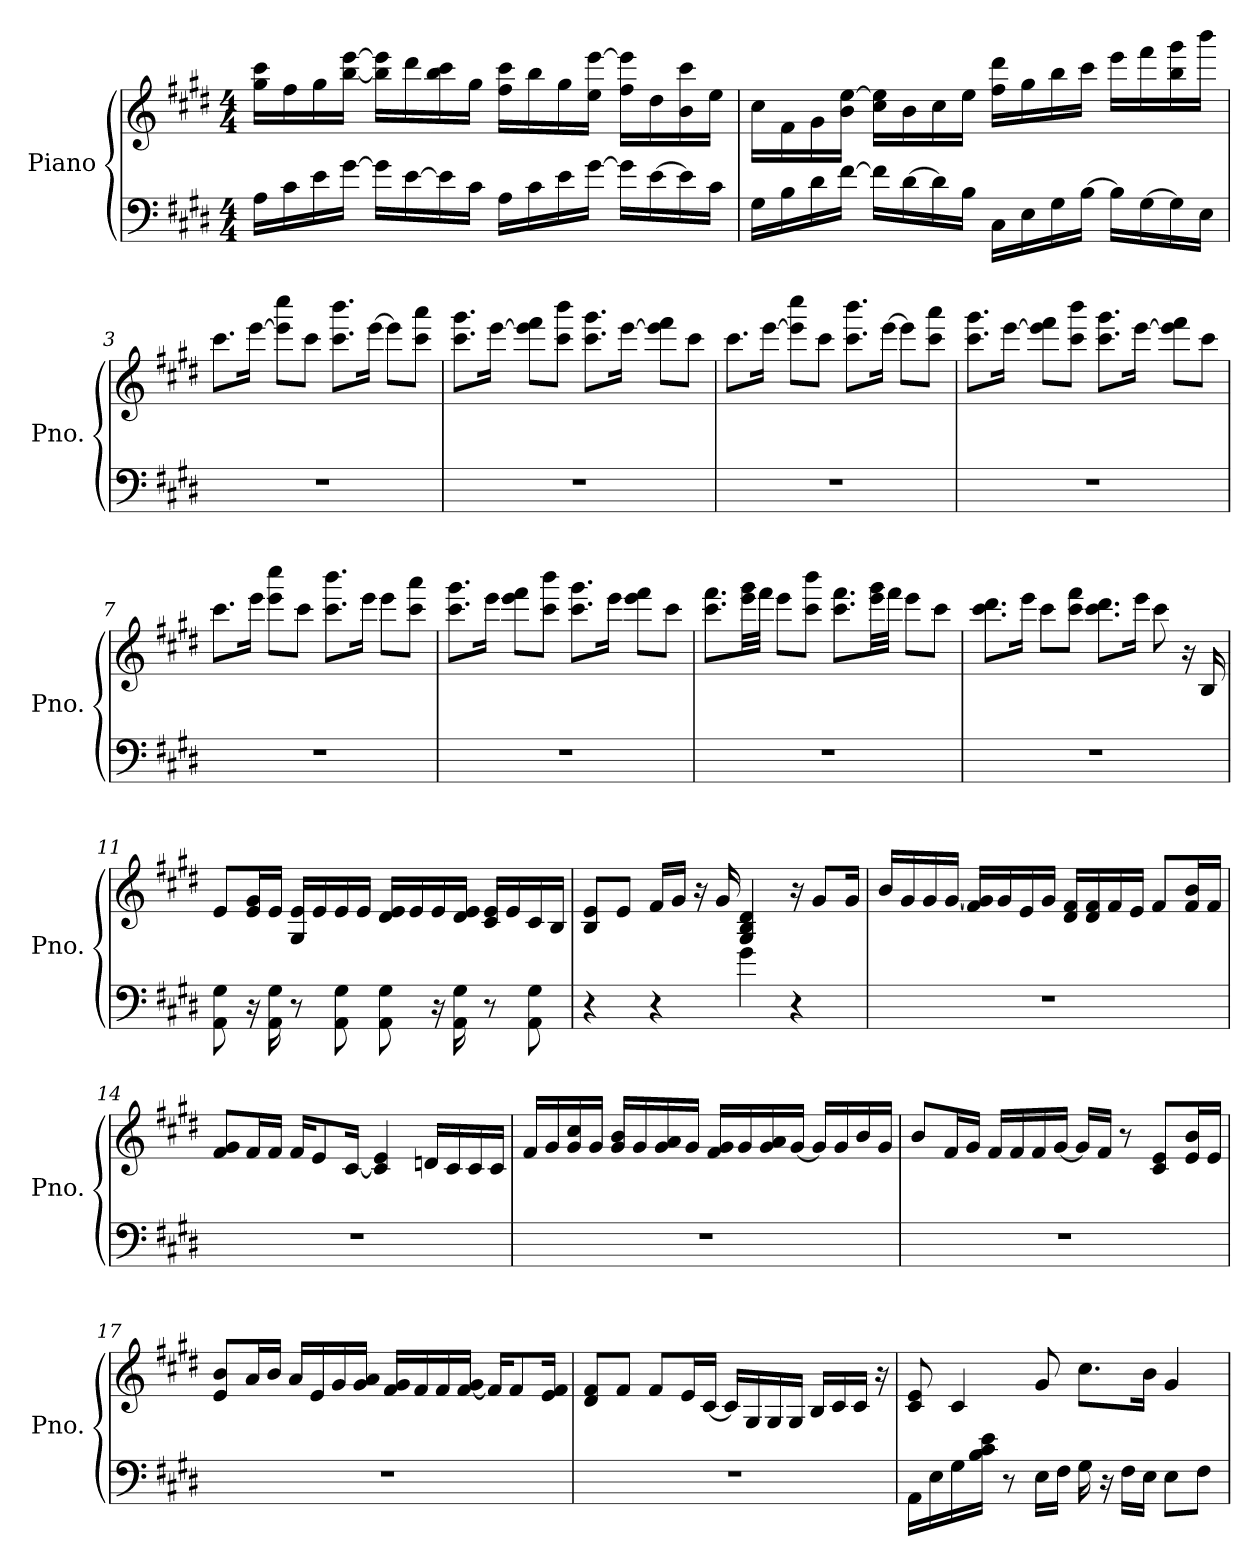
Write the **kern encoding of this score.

**kern	**kern
*part1	*part1
*staff2	*staff1
*I"Piano	*
*I'Pno.	*
*clefF4	*clefG2
*k[f#c#g#d#]	*k[f#c#g#d#]
*M4/4	*M4/4
=1	=1
16A\LL	16gg#\ 16ccc#\LL
16c#\	16ff#\
16e\	16gg#\
[16g#\JJ	[16bb\ [16eee\JJ
16g#\LL]	16bb\] 16eee\]LL
[16e\	16ddd#\
16e\]	16bb\ 16ccc#\
16c#\JJ	16gg#\JJ
16A\LL	16ff#\ 16ccc#\LL
16c#\	16bb\
16e\	16gg#\
[16g#\JJ	16ee\ [16eee\JJ
16g#\LL]	16ff#\ 16eee\]LL
[16e\	16dd#\
16e\]	16b\ 16ccc#\
16c#\JJ	16ee\JJ
=2	=2
16G#\LL	16cc#\LL
16B\	16f#\
16d#\	16g#\
[16f#\JJ	16b\ [16ee\JJ
16f#\LL]	16cc#\ 16ee\]LL
[16d#\	16b\
16d#\]	16cc#\
16B\JJ	16ee\JJ
16C#\LL	16ff#\ 16ddd#\LL
16E\	16gg#\
16G#\	16bb\
[16B\JJ	16ccc#\JJ
16B\LL]	16eee\LL
[16G#\	16fff#\
16G#\]	16bb\ 16ggg#\
16E\JJ	16bbb\JJ
!!LO:LB:g=z
=3	=3
1r	8.ccc#\L
.	[16eee\Jk
.	8eee\] 8cccc#\L
.	8ccc#\J
.	8.ccc#\ 8.bbb\L
.	[16eee\Jk
.	8eee\L]
.	8ccc#\ 8aaa\J
=4	=4
1r	8.ccc#\ 8.ggg#\L
.	[16eee\Jk
.	8eee\] 8fff#\L
.	8ccc#\ 8bbb\J
.	8.ccc#\ 8.ggg#\L
.	[16eee\Jk
.	8eee\] 8fff#\L
.	8ccc#\J
=5	=5
1r	8.ccc#\L
.	[16eee\Jk
.	8eee\] 8cccc#\L
.	8ccc#\J
.	8.ccc#\ 8.bbb\L
.	[16eee\Jk
.	8eee\L]
.	8ccc#\ 8aaa\J
!!LO:LB:g=z
=6	=6
1r	8.ccc#\ 8.ggg#\L
.	[16eee\Jk
.	8eee\] 8fff#\L
.	8ccc#\ 8bbb\J
.	8.ccc#\ 8.ggg#\L
.	[16eee\Jk
.	8eee\] 8fff#\L
.	8ccc#\J
=7	=7
1r	8.ccc#\L
.	16eee\Jk
.	8eee\ 8cccc#\L
.	8ccc#\J
.	8.ccc#\ 8.bbb\L
.	16eee\Jk
.	8eee\L
.	8ccc#\ 8aaa\J
=8	=8
1r	8.ccc#\ 8.ggg#\L
.	16eee\Jk
.	8eee\ 8fff#\L
.	8ccc#\ 8bbb\J
.	8.ccc#\ 8.ggg#\L
.	16eee\Jk
.	8eee\ 8fff#\L
.	8ccc#\J
!!LO:LB:g=z
=9	=9
1r	8.ccc#\ 8.fff#\L
.	32eee\ 32ggg#\LL
.	32fff#\JJJ
.	8eee\L
.	8ccc#\ 8bbb\J
.	8.ccc#\ 8.fff#\L
.	32eee\ 32ggg#\LL
.	32fff#\JJJ
.	8eee\L
.	8ccc#\J
=10	=10
1r	8.ccc#\ 8.ddd#\L
.	16eee\Jk
.	8ccc#\L
.	8ccc#\ 8fff#\J
.	8.ccc#\ 8.ddd#\L
.	16eee\Jk
.	8ccc#\
.	16r
.	16B/
!!LO:LB:g=z
=11	=11
8AA\ 8G#\	8e/L
16r	16e/ 16g#/L
16AA\ 16G#\	16e/JJ
8r	16G#/ 16e/LL
.	16e/
8AA\ 8G#\	16e/
.	16e/JJ
8AA\ 8G#\	16d#/ 16e/LL
.	16e/
16r	16e/
16AA\ 16G#\	16d#/ 16e/JJ
8r	16c#/ 16e/LL
.	16e/
8AA\ 8G#\	16c#/
.	16B/JJ
=12	=12
4r	8B/ 8e/L
.	8e/J
4r	16f#/LL
.	16g#/JJ
.	16r
.	16g#/
4g#\	4G#/ 4B/ 4d#/
4r	16r
.	8g#/L
.	16g#/Jk
=13	=13
1r	16b/LL
.	16g#/
.	16g#/
.	[16g#/JJ
.	16f#/ 16g#/]LL
.	16g#/
.	16e/
.	16g#/JJ
.	16d#/ 16f#/LL
.	16d#/ 16f#/
.	16f#/
.	16e/JJ
.	8f#/L
.	16f#/ 16b/L
.	16f#/JJ
!!LO:PB:g=z
=14	=14
1r	8f#/ 8g#/L
.	16f#/L
.	16f#/JJ
.	16f#/KL
.	8e/
.	[16c#/Jk
.	4c#/] 4e/
.	16dn/LL
.	16c#/
.	16c#/
.	16c#/JJ
=15	=15
1r	16f#/LL
.	16g#/
.	16g#/ 16cc#/
.	16g#/JJ
.	16g#/ 16b/LL
.	16g#/
.	16g#/ 16a/
.	16g#/JJ
.	16f#/ 16g#/LL
.	16g#/
.	16g#/ 16a/
.	[16g#/JJ
.	16g#/LL]
.	16g#/
.	16b/
.	16g#/JJ
=16	=16
1r	8b/L
.	16f#/L
.	16g#/JJ
.	16f#/LL
.	16f#/
.	16f#/
.	[16g#/JJ
.	16g#/LL]
.	16f#/JJ
.	8r
.	8c#/ 8e/L
.	16e/ 16b/L
.	16e/JJ
!!LO:LB:g=z
=17	=17
1r	8e/ 8b/L
.	16a/L
.	16b/JJ
.	16a/LL
.	16e/
.	16g#/
.	16g#/ 16a/JJ
.	16f#/ 16g#/LL
.	16f#/
.	16f#/
.	[16f#/ 16g#/JJ
.	16f#/KL]
.	8f#/
.	16e/ 16f#/Jk
=18	=18
1r	8d#/ 8f#/L
.	8f#/J
.	8f#/L
.	16e/L
.	[16c#/JJ
.	16c#/LL]
.	16G#/
.	16G#/
.	16G#/JJ
.	16B/LL
.	16c#/
.	16c#/JJ
.	16r
!!LO:LB:g=z
=19	=19
16AA\LL	8c#/ 8e/
16E\	.
16G#\	4c#/
16B\ 16c#\ 16e\JJ	.
8r	.
16E\LL	8g#/
16F#\JJ	.
16G#\	8.cc#\L
16r	.
16F#\LL	.
16E\JJ	16b\Jk
8E\L	4g#/
8F#\J	.
=	=
*-	*-
